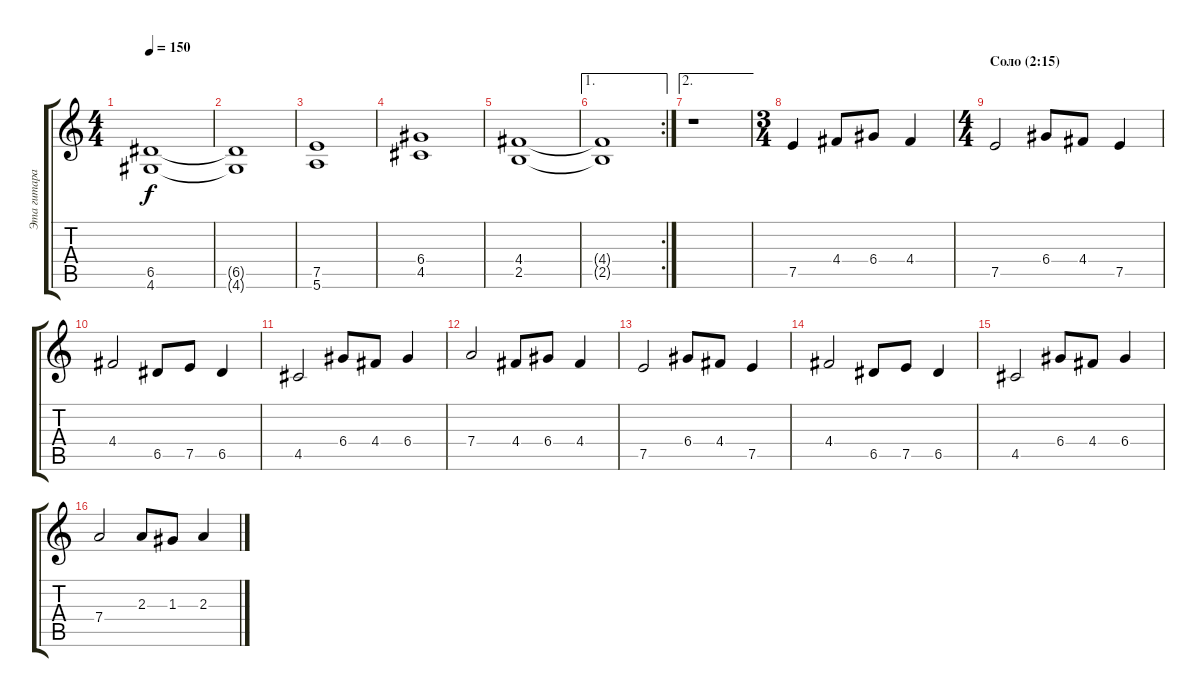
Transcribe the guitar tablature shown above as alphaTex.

\track ("Эта гитара только для звука..." "Эта гитара") {instrument distortionguitar}
\staff {score tabs}
\tuning (E4 B3 G3 D3 A2 E2) {hide}
\ts (4 4)
\tempo 150
\clef g2
\ks c
(6.5 4.6).1{dy f} |
(6.5{t} 4.6{t}).1 |
(7.5 5.6).1 |
(6.4 4.5).1 |
(4.4 2.5).1 |
\ae 1
\rc 2
(4.4{t} 2.5{t}).1 |
\ae 2
r.1 |
\ts (3 4)
7.5.4{volume 8} 4.4.8 6.4.8 4.4.4 |
\ts (4 4)
\section ("" "Соло (2:15)")
7.5.2 6.4.8 4.4.8 7.5.4 |
4.4.2 6.5.8 7.5.8 6.5.4 |
4.5.2 6.4.8 4.4.8 6.4.4 |
7.4.2 4.4.8 6.4.8 4.4.4 |
7.5.2 6.4.8 4.4.8 7.5.4 |
4.4.2 6.5.8 7.5.8 6.5.4 |
4.5.2 6.4.8 4.4.8 6.4.4 |
7.4.2 2.3.8 1.3.8 2.3.4
